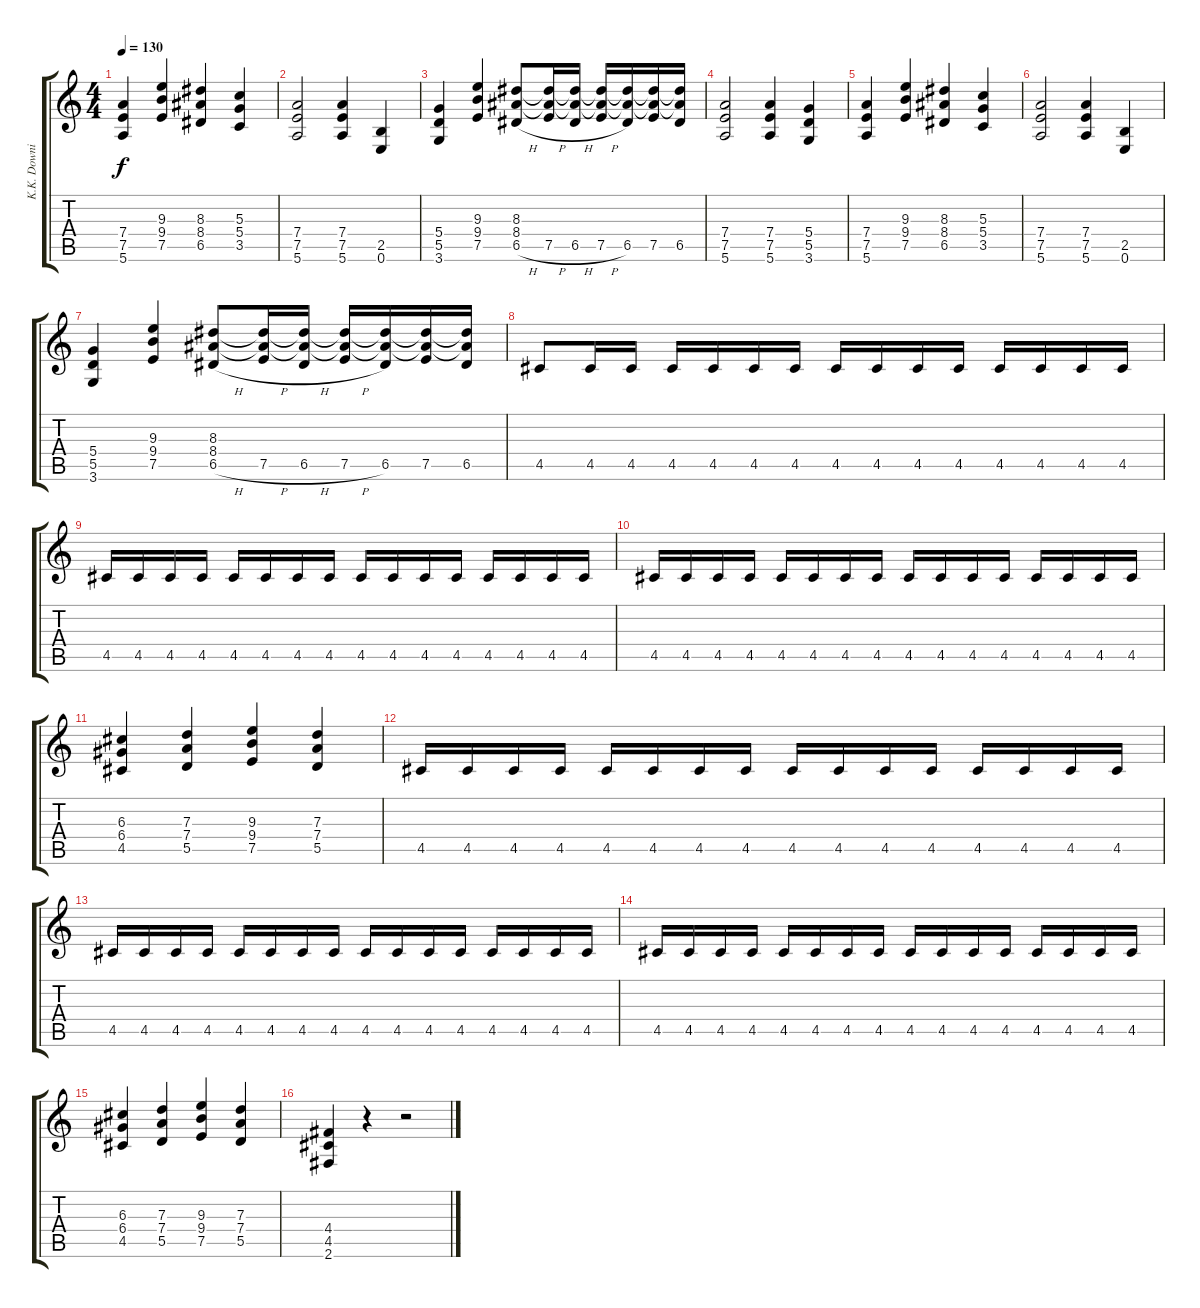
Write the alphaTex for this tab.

\track ("K.K. Downing" "K.K. Downi") {instrument distortionguitar}
\staff {score tabs}
\tuning (E4 B3 G3 D3 A2 E2) {hide}
\ts (4 4)
\tempo 130
\clef g2
\ks c
(7.4 7.5 5.6).4{dy f} (9.3 9.4 7.5).4 (8.3 8.4 6.5).4 (5.3 5.4 3.5).4 |
(7.4 7.5 5.6).2 (7.4 7.5 5.6).4 (2.5 0.6).4 |
(5.4 5.5 3.6).4 (9.3 9.4 7.5).4 (8.3 8.4 6.5{h}).8 (8.3{t} 8.4{t} 7.5{h}).16 (8.3{t} 8.4{t} 6.5{h}).16 (8.3{t} 8.4{t} 7.5{h}).16 (8.3{t} 8.4{t} 6.5).16 (8.3{t} 8.4{t} 7.5).16 (8.3{t} 8.4{t} 6.5).16 |
(7.4 7.5 5.6).2 (7.4 7.5 5.6).4 (5.4 5.5 3.6).4 |
(7.4 7.5 5.6).4 (9.3 9.4 7.5).4 (8.3 8.4 6.5).4 (5.3 5.4 3.5).4 |
(7.4 7.5 5.6).2 (7.4 7.5 5.6).4 (2.5 0.6).4 |
(5.4 5.5 3.6).4 (9.3 9.4 7.5).4 (8.3 8.4 6.5{h}).8 (8.3{t} 8.4{t} 7.5{h}).16 (8.3{t} 8.4{t} 6.5{h}).16 (8.3{t} 8.4{t} 7.5{h}).16 (8.3{t} 8.4{t} 6.5).16 (8.3{t} 8.4{t} 7.5).16 (8.3{t} 8.4{t} 6.5).16 |
4.5.8 4.5.16 4.5.16 4.5.16 4.5.16 4.5.16 4.5.16 4.5.16 4.5.16 4.5.16 4.5.16 4.5.16 4.5.16 4.5.16 4.5.16 |
4.5.16 4.5.16 4.5.16 4.5.16 4.5.16 4.5.16 4.5.16 4.5.16 4.5.16 4.5.16 4.5.16 4.5.16 4.5.16 4.5.16 4.5.16 4.5.16 |
4.5.16 4.5.16 4.5.16 4.5.16 4.5.16 4.5.16 4.5.16 4.5.16 4.5.16 4.5.16 4.5.16 4.5.16 4.5.16 4.5.16 4.5.16 4.5.16 |
(6.3 6.4 4.5).4 (7.3 7.4 5.5).4 (9.3 9.4 7.5).4 (7.3 7.4 5.5).4 |
4.5.16 4.5.16 4.5.16 4.5.16 4.5.16 4.5.16 4.5.16 4.5.16 4.5.16 4.5.16 4.5.16 4.5.16 4.5.16 4.5.16 4.5.16 4.5.16 |
4.5.16 4.5.16 4.5.16 4.5.16 4.5.16 4.5.16 4.5.16 4.5.16 4.5.16 4.5.16 4.5.16 4.5.16 4.5.16 4.5.16 4.5.16 4.5.16 |
4.5.16 4.5.16 4.5.16 4.5.16 4.5.16 4.5.16 4.5.16 4.5.16 4.5.16 4.5.16 4.5.16 4.5.16 4.5.16 4.5.16 4.5.16 4.5.16 |
(6.3 6.4 4.5).4 (7.3 7.4 5.5).4 (9.3 9.4 7.5).4 (7.3 7.4 5.5).4 |
(4.4 4.5 2.6).4 r.4 r.2
